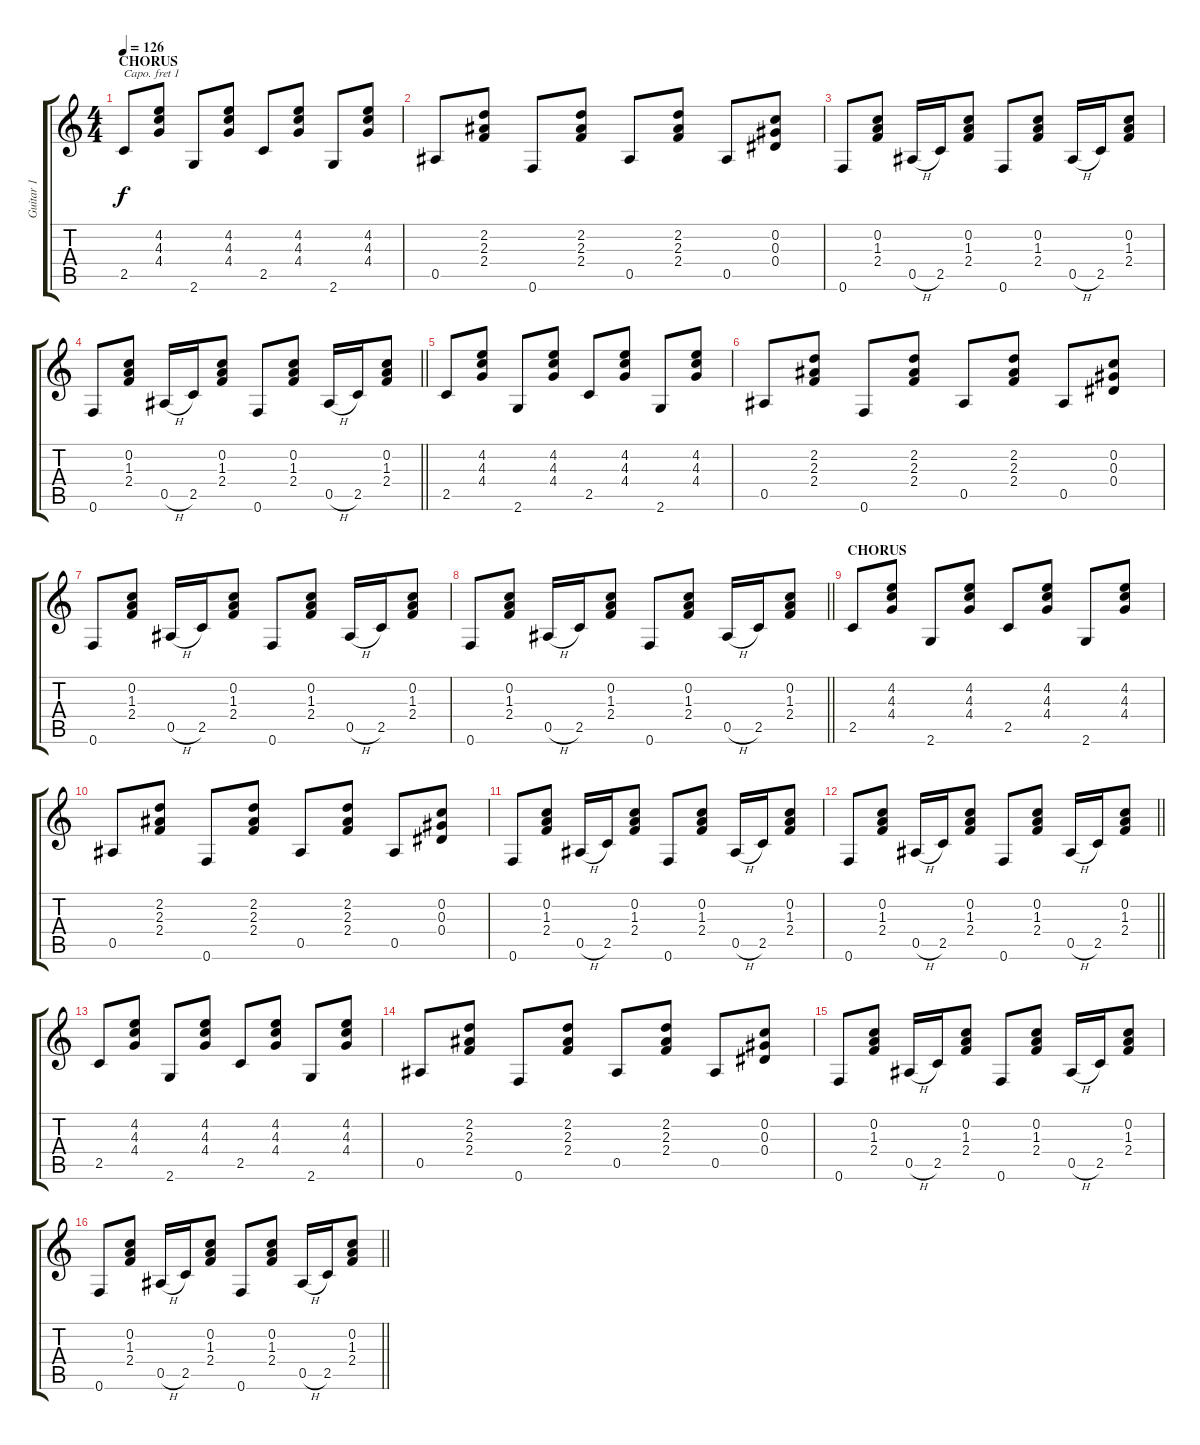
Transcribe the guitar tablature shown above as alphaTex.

\track ("Guitar 1" "Guitar 1") {instrument acousticguitarsteel}
\staff {score tabs}
\capo 1
\tuning (E4 B3 G3 D3 A2 E2) {hide}
\ts (4 4)
\section ("" "CHORUS")
\tempo 126
\clef g2
\ks c
2.5.8{dy f} (4.2 4.3 4.4).8 2.6.8 (4.2 4.3 4.4).8 2.5.8 (4.2 4.3 4.4).8 2.6.8 (4.2 4.3 4.4).8 |
0.5.8 (2.2 2.3 2.4).8 0.6.8 (2.2 2.3 2.4).8 0.5.8 (2.2 2.3 2.4).8 0.5.8 (0.2 0.3 0.4).8 |
0.6.8 (0.2 1.3 2.4).8 0.5{h}.16 2.5.16 (0.2 1.3 2.4).8 0.6.8 (0.2 1.3 2.4).8 0.5{h}.16 2.5.16 (0.2 1.3 2.4).8 |
\barLineRight lightlight
0.6.8 (0.2 1.3 2.4).8 0.5{h}.16 2.5.16 (0.2 1.3 2.4).8 0.6.8 (0.2 1.3 2.4).8 0.5{h}.16 2.5.16 (0.2 1.3 2.4).8 |
2.5.8 (4.2 4.3 4.4).8 2.6.8 (4.2 4.3 4.4).8 2.5.8 (4.2 4.3 4.4).8 2.6.8 (4.2 4.3 4.4).8 |
0.5.8 (2.2 2.3 2.4).8 0.6.8 (2.2 2.3 2.4).8 0.5.8 (2.2 2.3 2.4).8 0.5.8 (0.2 0.3 0.4).8 |
0.6.8 (0.2 1.3 2.4).8 0.5{h}.16 2.5.16 (0.2 1.3 2.4).8 0.6.8 (0.2 1.3 2.4).8 0.5{h}.16 2.5.16 (0.2 1.3 2.4).8 |
\barLineRight lightlight
0.6.8 (0.2 1.3 2.4).8 0.5{h}.16 2.5.16 (0.2 1.3 2.4).8 0.6.8 (0.2 1.3 2.4).8 0.5{h}.16 2.5.16 (0.2 1.3 2.4).8 |
\section ("" "CHORUS")
2.5.8 (4.2 4.3 4.4).8 2.6.8 (4.2 4.3 4.4).8 2.5.8 (4.2 4.3 4.4).8 2.6.8 (4.2 4.3 4.4).8 |
0.5.8 (2.2 2.3 2.4).8 0.6.8 (2.2 2.3 2.4).8 0.5.8 (2.2 2.3 2.4).8 0.5.8 (0.2 0.3 0.4).8 |
0.6.8 (0.2 1.3 2.4).8 0.5{h}.16 2.5.16 (0.2 1.3 2.4).8 0.6.8 (0.2 1.3 2.4).8 0.5{h}.16 2.5.16 (0.2 1.3 2.4).8 |
\barLineRight lightlight
0.6.8 (0.2 1.3 2.4).8 0.5{h}.16 2.5.16 (0.2 1.3 2.4).8 0.6.8 (0.2 1.3 2.4).8 0.5{h}.16 2.5.16 (0.2 1.3 2.4).8 |
2.5.8 (4.2 4.3 4.4).8 2.6.8 (4.2 4.3 4.4).8 2.5.8 (4.2 4.3 4.4).8 2.6.8 (4.2 4.3 4.4).8 |
0.5.8 (2.2 2.3 2.4).8 0.6.8 (2.2 2.3 2.4).8 0.5.8 (2.2 2.3 2.4).8 0.5.8 (0.2 0.3 0.4).8 |
0.6.8 (0.2 1.3 2.4).8 0.5{h}.16 2.5.16 (0.2 1.3 2.4).8 0.6.8 (0.2 1.3 2.4).8 0.5{h}.16 2.5.16 (0.2 1.3 2.4).8 |
\barLineRight lightlight
0.6.8 (0.2 1.3 2.4).8 0.5{h}.16 2.5.16 (0.2 1.3 2.4).8 0.6.8 (0.2 1.3 2.4).8 0.5{h}.16 2.5.16 (0.2 1.3 2.4).8
